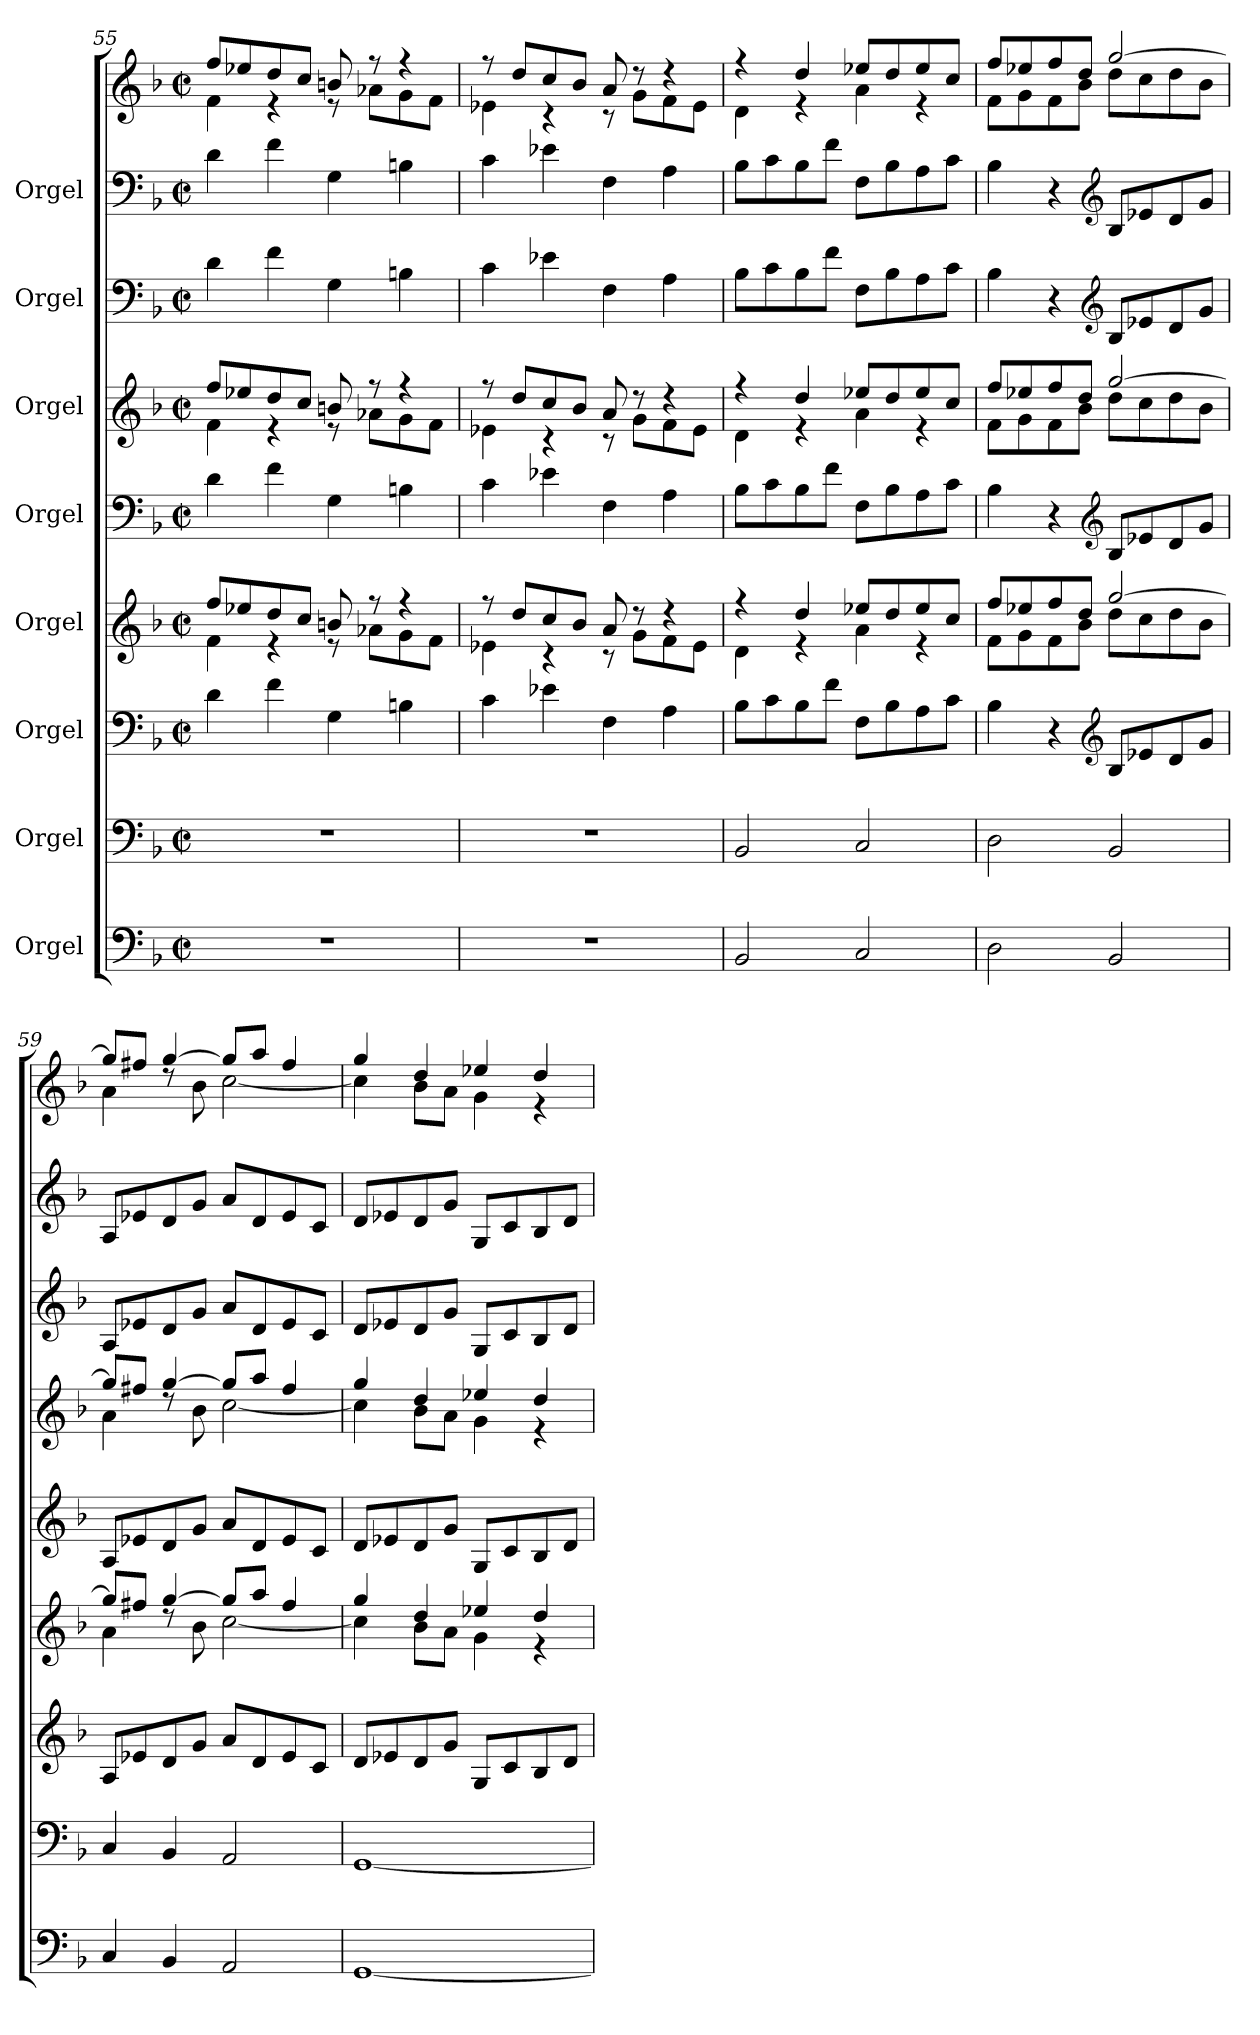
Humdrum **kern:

**kern	**kern	**kern	**kern	**kern	**kern	**kern	**kern	**kern
*part8	*part7	*part6	*part5	*part4	*part3	*part2	*part1	*part1
*staff9	*staff8	*staff7	*staff6	*staff5	*staff4	*staff3	*staff2	*staff1
*I"Orgel	*I"Orgel	*I"Orgel	*I"Orgel	*I"Orgel	*I"Orgel	*I"Orgel	*I"Orgel	*
!!LO:PB:g=z
*clefF4	*clefF4	*clefF4	*clefG2	*clefF4	*clefG2	*clefF4	*clefF4	*clefG2
*k[b-]	*k[b-]	*k[b-]	*k[b-]	*k[b-]	*k[b-]	*k[b-]	*k[b-]	*k[b-]
*M2/2	*M2/2	*M2/2	*M2/2	*M2/2	*M2/2	*M2/2	*M2/2	*M2/2
*met(c|)	*met(c|)	*met(c|)	*met(c|)	*met(c|)	*met(c|)	*met(c|)	*met(c|)	*met(c|)
=55	=55	=55	=55	=55	=55	=55	=55	=55
*	*	*	*^	*	*^	*	*	*^
1r	1r	4d\	8ff/L	4f\	4d\	8ff/L	4f\	4d\	4d\	8ff/L	4f\
.	.	.	8ee-X/	.	.	8ee-X/	.	.	.	8ee-X/	.
.	.	4f\	8dd/	4r	4f\	8dd/	4r	4f\	4f\	8dd/	4r
.	.	.	8cc/J	.	.	8cc/J	.	.	.	8cc/J	.
.	.	4G\	8bn/	8r	4G\	8bn/	8r	4G\	4G\	8bn/	8r
.	.	.	8r	8a-X\L	.	8r	8a-X\L	.	.	8r	8a-X\L
.	.	4Bn\	4r	8g\	4Bn\	4r	8g\	4Bn\	4Bn\	4r	8g\
.	.	.	.	8f\J	.	.	8f\J	.	.	.	8f\J
=56	=56	=56	=56	=56	=56	=56	=56	=56	=56	=56	=56
1r	1r	4c\	8r	4e-X\	4c\	8r	4e-X\	4c\	4c\	8r	4e-X\
.	.	.	8dd/L	.	.	8dd/L	.	.	.	8dd/L	.
.	.	4e-X\	8cc/	4r	4e-X\	8cc/	4r	4e-X\	4e-X\	8cc/	4r
.	.	.	8b-/J	.	.	8b-/J	.	.	.	8b-/J	.
.	.	4F\	8a/	8r	4F\	8a/	8r	4F\	4F\	8a/	8r
.	.	.	8r	8g\L	.	8r	8g\L	.	.	8r	8g\L
.	.	4A\	4r	8f\	4A\	4r	8f\	4A\	4A\	4r	8f\
.	.	.	.	8e-\J	.	.	8e-\J	.	.	.	8e-\J
=57	=57	=57	=57	=57	=57	=57	=57	=57	=57	=57	=57
2BB-/	2BB-/	8B-\L	4r	4d\	8B-\L	4r	4d\	8B-\L	8B-\L	4r	4d\
.	.	8c\	.	.	8c\	.	.	8c\	8c\	.	.
.	.	8B-\	4dd/	4r	8B-\	4dd/	4r	8B-\	8B-\	4dd/	4r
.	.	8f\J	.	.	8f\J	.	.	8f\J	8f\J	.	.
2C/	2C/	8F\L	8ee-X/L	4a\	8F\L	8ee-X/L	4a\	8F\L	8F\L	8ee-X/L	4a\
.	.	8B-\	8dd/	.	8B-\	8dd/	.	8B-\	8B-\	8dd/	.
.	.	8A\	8ee-/	4r	8A\	8ee-/	4r	8A\	8A\	8ee-/	4r
.	.	8c\J	8cc/J	.	8c\J	8cc/J	.	8c\J	8c\J	8cc/J	.
=58	=58	=58	=58	=58	=58	=58	=58	=58	=58	=58	=58
2D\	2D\	4B-\	8ff/L	8f\L	4B-\	8ff/L	8f\L	4B-\	4B-\	8ff/L	8f\L
.	.	.	8ee-X/	8g\	.	8ee-X/	8g\	.	.	8ee-X/	8g\
.	.	4r	8ff/	8f\	4r	8ff/	8f\	4r	4r	8ff/	8f\
.	.	.	8dd/J	8b-\J	.	8dd/J	8b-\J	.	.	8dd/J	8b-\J
*	*	*clefG2	*	*	*clefG2	*	*	*clefG2	*clefG2	*	*
2BB-/	2BB-/	8B-/L	[2gg/	8dd\L	8B-/L	[2gg/	8dd\L	8B-/L	8B-/L	[2gg/	8dd\L
.	.	8e-X/	.	8cc\	8e-X/	.	8cc\	8e-X/	8e-X/	.	8cc\
.	.	8d/	.	8dd\	8d/	.	8dd\	8d/	8d/	.	8dd\
.	.	8g/J	.	8b-\J	8g/J	.	8b-\J	8g/J	8g/J	.	8b-\J
=59	=59	=59	=59	=59	=59	=59	=59	=59	=59	=59	=59
4C/	4C/	8A/L	8gg/L]	4a\	8A/L	8gg/L]	4a\	8A/L	8A/L	8gg/L]	4a\
.	.	8e-X/	8ff#X/J	.	8e-X/	8ff#X/J	.	8e-X/	8e-X/	8ff#X/J	.
4BB-/	4BB-/	8d/	[4gg/	8rdd	8d/	[4gg/	8rdd	8d/	8d/	[4gg/	8rdd
.	.	8g/J	.	8b-\	8g/J	.	8b-\	8g/J	8g/J	.	8b-\
2AA/	2AA/	8a/L	8gg/L]	[2cc\	8a/L	8gg/L]	[2cc\	8a/L	8a/L	8gg/L]	[2cc\
.	.	8d/	8aa/J	.	8d/	8aa/J	.	8d/	8d/	8aa/J	.
.	.	8e-/	4ff#/	.	8e-/	4ff#/	.	8e-/	8e-/	4ff#/	.
.	.	8c/J	.	.	8c/J	.	.	8c/J	8c/J	.	.
=60	=60	=60	=60	=60	=60	=60	=60	=60	=60	=60	=60
[1GG	[1GG	8d/L	4gg/	4cc\]	8d/L	4gg/	4cc\]	8d/L	8d/L	4gg/	4cc\]
.	.	8e-X/	.	.	8e-X/	.	.	8e-X/	8e-X/	.	.
.	.	8d/	4dd/	8b-\L	8d/	4dd/	8b-\L	8d/	8d/	4dd/	8b-\L
.	.	8g/J	.	8a\J	8g/J	.	8a\J	8g/J	8g/J	.	8a\J
.	.	8G/L	4ee-X/	4g\	8G/L	4ee-X/	4g\	8G/L	8G/L	4ee-X/	4g\
.	.	8c/	.	.	8c/	.	.	8c/	8c/	.	.
.	.	8B-/	4dd/	4r	8B-/	4dd/	4r	8B-/	8B-/	4dd/	4r
.	.	8d/J	.	.	8d/J	.	.	8d/J	8d/J	.	.
*	*	*	*v	*v	*	*v	*v	*	*	*v	*v
=	=	=	=	=	=	=	=	=
*-	*-	*-	*-	*-	*-	*-	*-	*-
